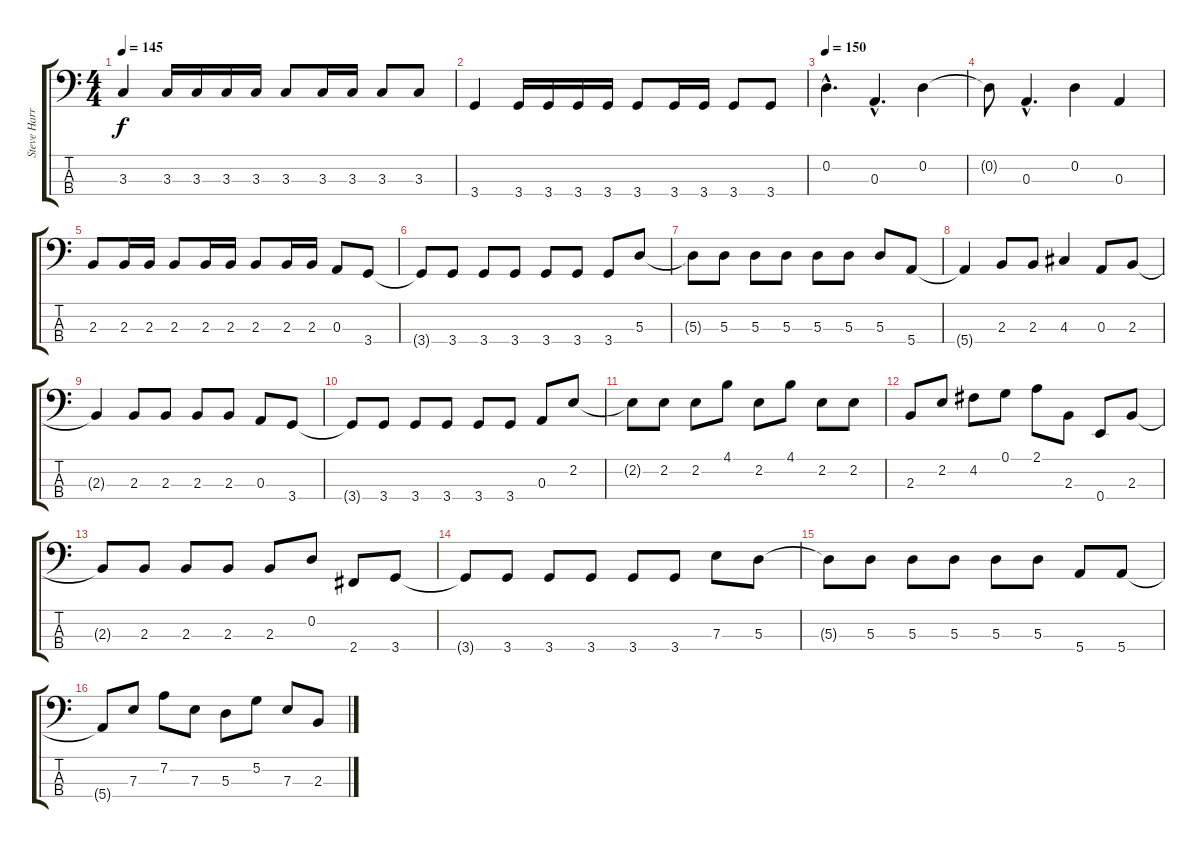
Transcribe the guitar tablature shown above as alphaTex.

\track ("Steve Harris" "Steve Harr") {instrument electricbassfinger}
\staff {score tabs}
\tuning (G2 D2 A1 E1) {hide}
\ts (4 4)
\tempo 145
\clef f4
\ks c
3.3.4{dy f} 3.3.16 3.3.16 3.3.16 3.3.16 3.3.8 3.3.16 3.3.16 3.3.8 3.3.8 |
3.4.4 3.4.16 3.4.16 3.4.16 3.4.16 3.4.8 3.4.16 3.4.16 3.4.8 3.4.8 |
\tempo 150
0.2{hac}.4{d} 0.3{hac}.4{d} 0.2.4 |
0.2{t}.8 0.3{hac}.4{d} 0.2.4 0.3.4 |
2.3.8 2.3.16 2.3.16 2.3.8 2.3.16 2.3.16 2.3.8 2.3.16 2.3.16 0.3.8 3.4.8 |
3.4{t}.8 3.4.8 3.4.8 3.4.8 3.4.8 3.4.8 3.4.8 5.3.8 |
5.3{t}.8 5.3.8 5.3.8 5.3.8 5.3.8 5.3.8 5.3.8 5.4.8 |
5.4{t}.4 2.3.8 2.3.8 4.3.4 0.3.8 2.3.8 |
2.3{t}.4 2.3.8 2.3.8 2.3.8 2.3.8 0.3.8 3.4.8 |
3.4{t}.8 3.4.8 3.4.8 3.4.8 3.4.8 3.4.8 0.3.8 2.2.8 |
2.2{t}.8 2.2.8 2.2.8 4.1.8 2.2.8 4.1.8 2.2.8 2.2.8 |
2.3.8 2.2.8 4.2.8 0.1.8 2.1.8 2.3.8 0.4.8 2.3.8 |
2.3{t}.8 2.3.8 2.3.8 2.3.8 2.3.8 0.2.8 2.4.8 3.4.8 |
3.4{t}.8 3.4.8 3.4.8 3.4.8 3.4.8 3.4.8 7.3.8 5.3.8 |
5.3{t}.8 5.3.8 5.3.8 5.3.8 5.3.8 5.3.8 5.4.8 5.4.8 |
5.4{t}.8 7.3.8 7.2.8 7.3.8 5.3.8 5.2.8 7.3.8 2.3.8
